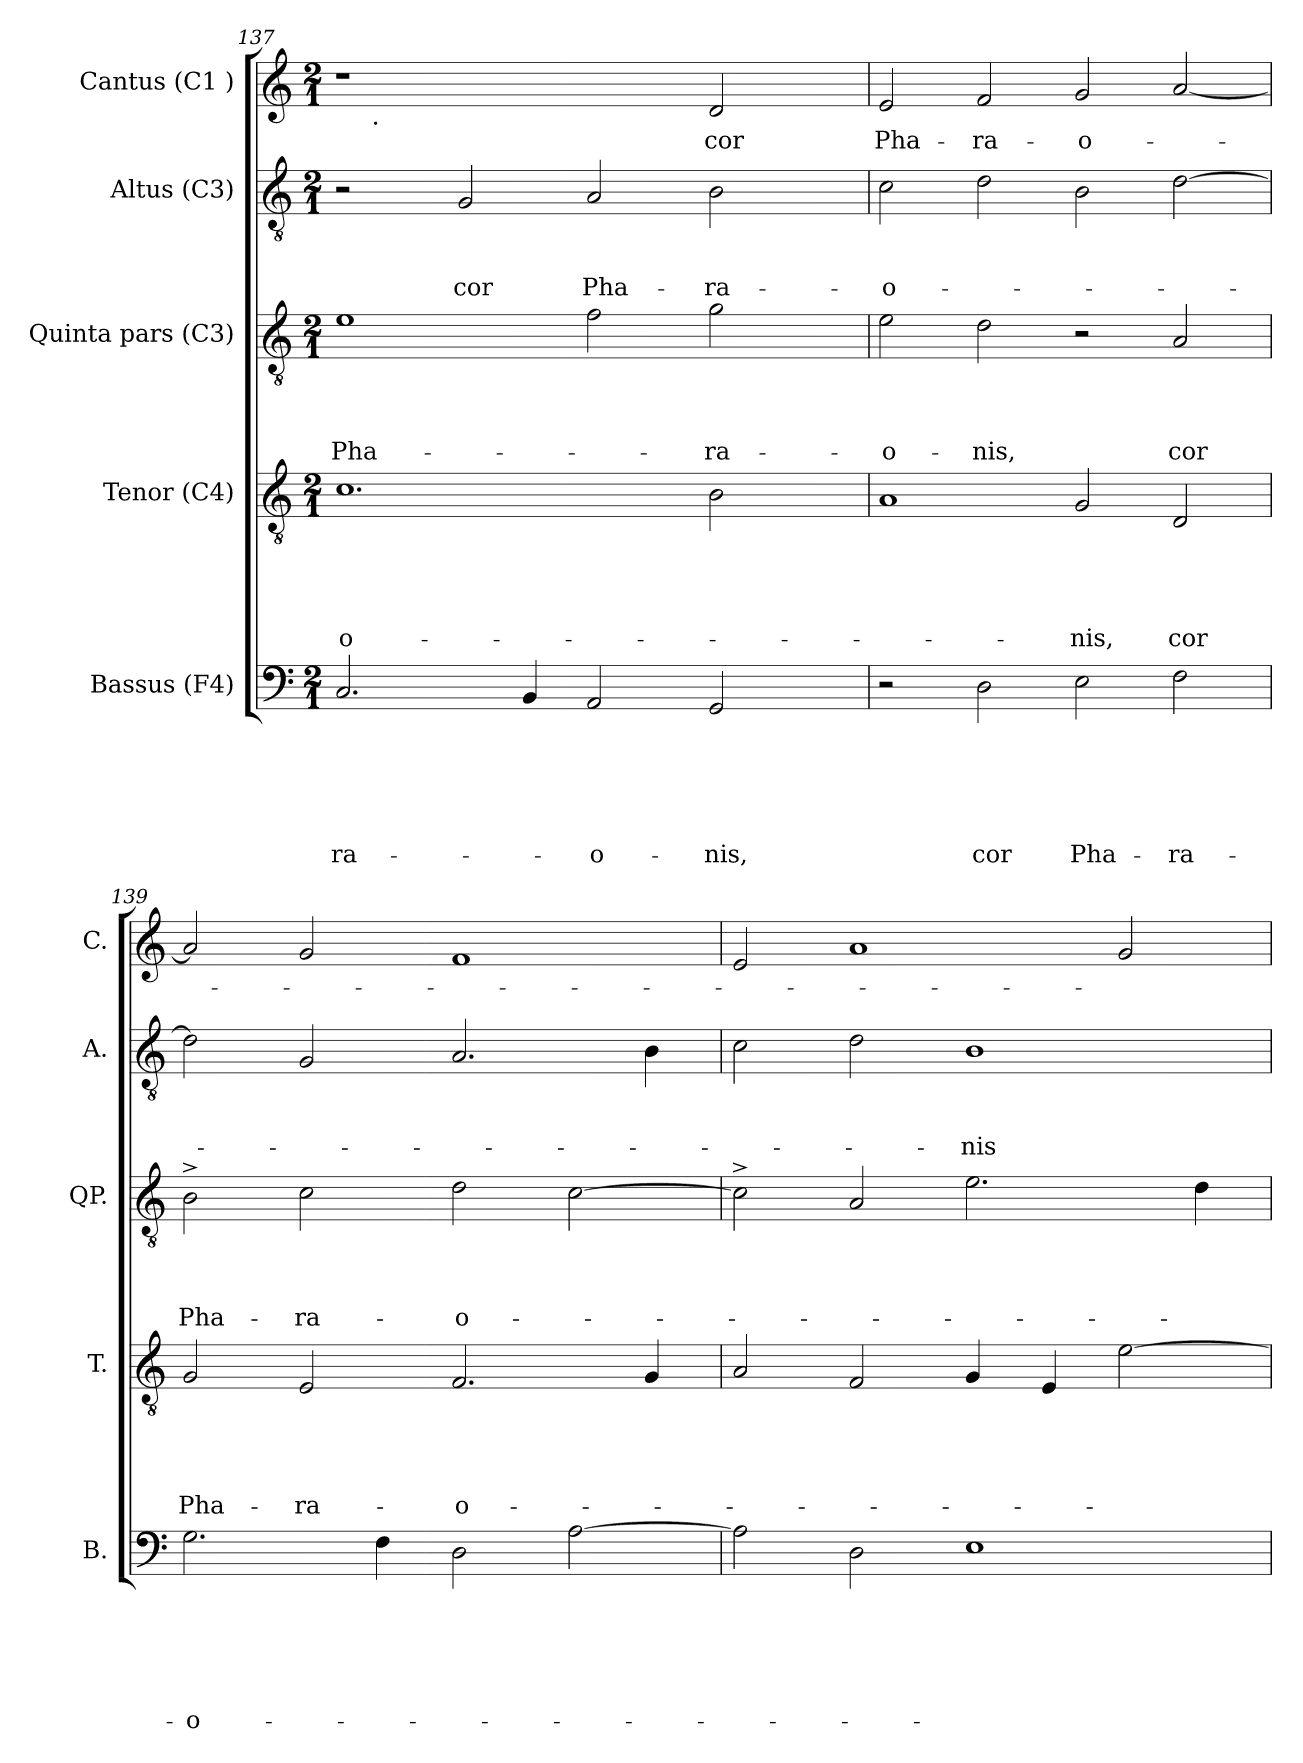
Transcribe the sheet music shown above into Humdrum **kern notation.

**kern	**text	**text	**text	**text	**text	**text	**kern	**text	**text	**text	**text	**text	**kern	**text	**text	**text	**text	**kern	**text	**text	**text	**kern	**text
*part5	*part5	*part5	*part5	*part5	*part5	*part5	*part4	*part4	*part4	*part4	*part4	*part4	*part3	*part3	*part3	*part3	*part3	*part2	*part2	*part2	*part2	*part1	*part1
*staff5	*staff5	*staff5	*staff5	*staff5	*staff5	*staff5	*staff4	*staff4	*staff4	*staff4	*staff4	*staff4	*staff3	*staff3	*staff3	*staff3	*staff3	*staff2	*staff2	*staff2	*staff2	*staff1	*staff1
*I"Bassus (F4)	*	*	*	*	*	*	*I"Tenor (C4)	*	*	*	*	*	*I"Quinta pars (C3)	*	*	*	*	*I"Altus (C3)	*	*	*	*I"Cantus (C1 )	*
*I'B.	*	*	*	*	*	*	*I'T.	*	*	*	*	*	*I'QP.	*	*	*	*	*I'A.	*	*	*	*I'C.	*
!!LO:LB:g=z
*clefF4	*	*	*	*	*	*	*clefGv2	*	*	*	*	*	*clefGv2	*	*	*	*	*clefGv2	*	*	*	*clefG2	*
*k[]	*	*	*	*	*	*	*k[]	*	*	*	*	*	*k[]	*	*	*	*	*k[]	*	*	*	*k[]	*
*C:	*	*	*	*	*	*	*C:	*	*	*	*	*	*C:	*	*	*	*	*C:	*	*	*	*C:	*
*M2/1	*	*	*	*	*	*	*M2/1	*	*	*	*	*	*M2/1	*	*	*	*	*M2/1	*	*	*	*M2/1	*
=137	=137	=137	=137	=137	=137	=137	=137	=137	=137	=137	=137	=137	=137	=137	=137	=137	=137	=137	=137	=137	=137	=137	=137
!	!	!	!	!	!	!LO:LY:b	!	!	!	!	!	!LO:LY:b:rj	!	!	!	!	!LO:LY:b	!	!	!	!	!	!
*	*	*	*	*	*	*	*	*	*	*	*	*	*	*	*	*	*	*	*	*	*	*^	*
2.C/	.	.	.	.	.	-ra-	1.c	.	.	.	.	-o-	1e	.	.	.	Pha-	2r	.	.	.	1r	16.ryy	.
!	!	!	!	!	!	!	!	!	!	!	!	!	!	!	!	!	!	!	!	!	!	!	!LO:TX:b:t=.	!
.	.	.	.	.	.	.	.	.	.	.	.	.	.	.	.	.	.	.	.	.	.	.	1ryy	.
!	!	!	!	!	!	!	!	!	!	!	!	!	!	!	!	!	!	!	!	!	!LO:LY:b	!	!	!
.	.	.	.	.	.	.	.	.	.	.	.	.	.	.	.	.	.	2G/	.	.	cor	.	.	.
4BB/	.	.	.	.	.	.	.	.	.	.	.	.	.	.	.	.	.	.	.	.	.	.	.	.
!	!	!	!	!	!	!LO:LY:b	!	!	!	!	!	!	!	!	!	!	!	!	!	!	!LO:LY:b	!	!	!
2AA/	.	.	.	.	.	-o-	.	.	.	.	.	.	2f\	.	.	.	.	2A/	.	.	Pha-	2ryy	.	.
.	.	.	.	.	.	.	.	.	.	.	.	.	.	.	.	.	.	.	.	.	.	.	2ryy	.
!	!	!	!	!	!	!LO:LY:b	!	!	!	!	!	!	!	!	!	!	!LO:LY:b	!	!	!	!LO:LY:b	!	!	!LO:LY:b
2GG/	.	.	.	.	.	-nis,	2B\	.	.	.	.	.	2g\	.	.	.	-ra-	2B\	.	.	-ra-	2d/	.	cor
.	.	.	.	.	.	.	.	.	.	.	.	.	.	.	.	.	.	.	.	.	.	.	4ryy	.
.	.	.	.	.	.	.	.	.	.	.	.	.	.	.	.	.	.	.	.	.	.	.	8ryy	.
.	.	.	.	.	.	.	.	.	.	.	.	.	.	.	.	.	.	.	.	.	.	.	32ryy	.
=138	=138	=138	=138	=138	=138	=138	=138	=138	=138	=138	=138	=138	=138	=138	=138	=138	=138	=138	=138	=138	=138	=138	=138	=138
!	!	!	!	!	!	!	!	!	!	!	!	!	!	!	!	!	!LO:LY:b	!	!	!	!LO:LY:b	!	!	!LO:LY:b
*	*	*	*	*	*	*	*	*	*	*	*	*	*	*	*	*	*	*	*	*	*	*v	*v	*
2r	.	.	.	.	.	.	1A	.	.	.	.	.	2e\	.	.	.	-o-	2c\	.	.	-o-	2e/	Pha-
!	!	!	!	!	!	!LO:LY:b	!	!	!	!	!	!	!	!	!	!	!LO:LY:b	!	!	!	!	!	!LO:LY:b
2D\	.	.	.	.	.	cor	.	.	.	.	.	.	2d\	.	.	.	-nis,	2d\	.	.	.	2f/	-ra-
!	!	!	!	!	!	!LO:LY:b	!	!	!	!	!	!LO:LY:b	!	!	!	!	!	!	!	!	!	!	!LO:LY:b
2E\	.	.	.	.	.	Pha-	2G/	.	.	.	.	-nis,	2r	.	.	.	.	2B\	.	.	.	2g/	-o-
!	!	!	!	!	!	!LO:LY:b	!	!	!	!	!	!LO:LY:b	!	!	!	!	!LO:LY:b	!	!	!	!	!	!
2F\	.	.	.	.	.	-ra-	2D/	.	.	.	.	cor	2A/	.	.	.	cor	[>2d\	.	.	.	[<2a/	.
=139	=139	=139	=139	=139	=139	=139	=139	=139	=139	=139	=139	=139	=139	=139	=139	=139	=139	=139	=139	=139	=139	=139	=139
!	!	!	!	!	!	!LO:LY:b	!	!	!	!	!	!LO:LY:b	!	!	!	!	!LO:LY:b	!	!	!	!	!	!
2.G\	.	.	.	.	.	-o-	2G/	.	.	.	.	Pha-	2B^>\	.	.	.	Pha-	2d\]	.	.	.	2a/]	.
!	!	!	!	!	!	!	!	!	!	!	!	!LO:LY:b	!	!	!	!	!LO:LY:b	!	!	!	!	!	!
.	.	.	.	.	.	.	2E/	.	.	.	.	-ra-	2c\	.	.	.	-ra-	2G/	.	.	.	2g/	.
4F\	.	.	.	.	.	.	.	.	.	.	.	.	.	.	.	.	.	.	.	.	.	.	.
!	!	!	!	!	!	!	!	!	!	!	!	!LO:LY:b	!	!	!	!	!LO:LY:b	!	!	!	!	!	!
2D\	.	.	.	.	.	.	2.F/	.	.	.	.	-o-	2d\	.	.	.	-o-	2.A/	.	.	.	1f	.
[>2A\	.	.	.	.	.	.	.	.	.	.	.	.	[>2c\	.	.	.	.	.	.	.	.	.	.
.	.	.	.	.	.	.	4G/	.	.	.	.	.	.	.	.	.	.	4B\	.	.	.	.	.
=140	=140	=140	=140	=140	=140	=140	=140	=140	=140	=140	=140	=140	=140	=140	=140	=140	=140	=140	=140	=140	=140	=140	=140
2A\]	.	.	.	.	.	.	2A/	.	.	.	.	.	2c^>\]	.	.	.	.	2c\	.	.	.	2e/	.
2D\	.	.	.	.	.	.	2F/	.	.	.	.	.	2A/	.	.	.	.	2d\	.	.	.	1a	.
!	!	!	!	!	!	!	!	!	!	!	!	!	!	!	!	!	!	!	!	!	!LO:LY:b	!	!
1E	.	.	.	.	.	.	4G/	.	.	.	.	.	2.e\	.	.	.	.	1B	.	.	-nis	.	.
.	.	.	.	.	.	.	4E/	.	.	.	.	.	.	.	.	.	.	.	.	.	.	.	.
.	.	.	.	.	.	.	[>2e\	.	.	.	.	.	.	.	.	.	.	.	.	.	.	2g/	.
.	.	.	.	.	.	.	.	.	.	.	.	.	4d\	.	.	.	.	.	.	.	.	.	.
=	=	=	=	=	=	=	=	=	=	=	=	=	=	=	=	=	=	=	=	=	=	=	=
*-	*-	*-	*-	*-	*-	*-	*-	*-	*-	*-	*-	*-	*-	*-	*-	*-	*-	*-	*-	*-	*-	*-	*-
